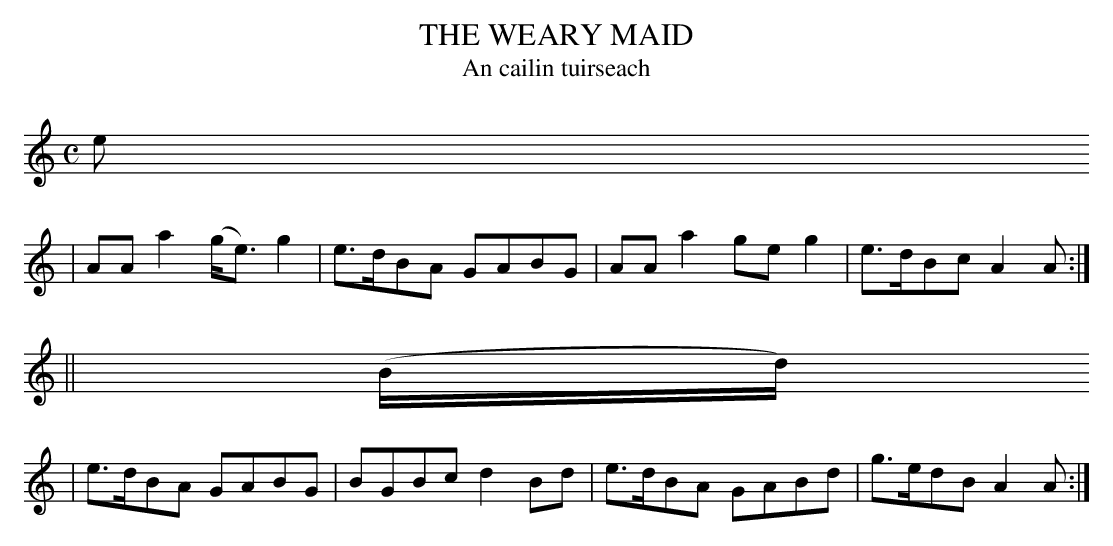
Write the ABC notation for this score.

X:1
T: THE WEARY MAID
T: An cailin tuirseach
M: C
L: 1/8
K: Am
e
| AAa2 (g<e)g2 | e>dBA GABG | AAa2 geg2 | e>dBc A2A :|
|| (B/d/)
| e>dBA GABG | BGBc d2Bd | e>dBA GABd | g>edB A2A :|
